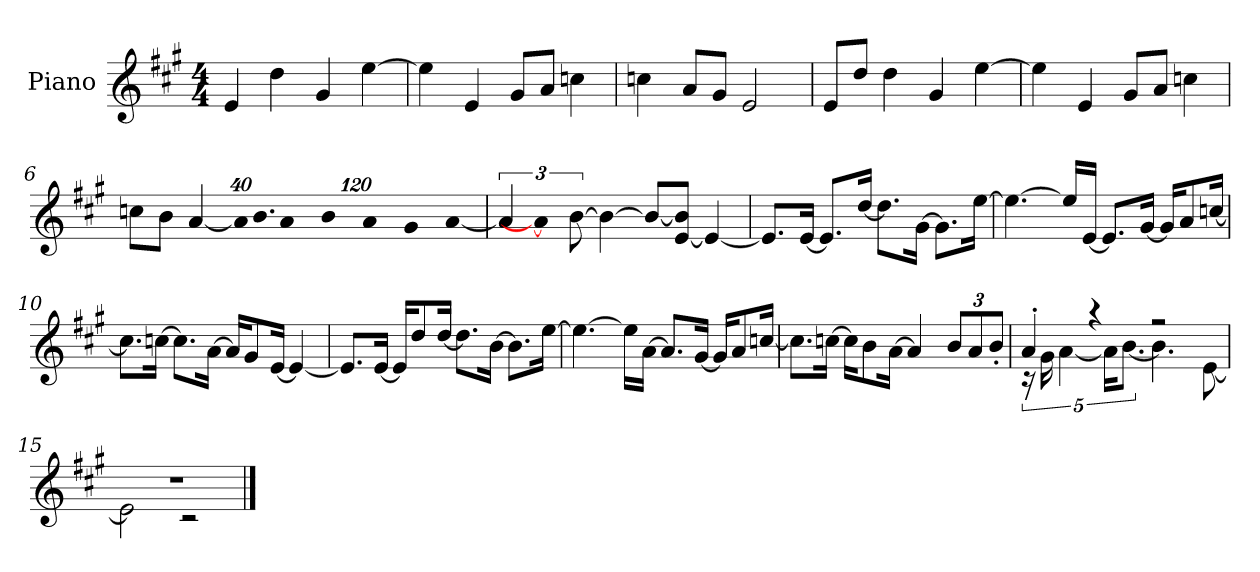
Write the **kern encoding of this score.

**kern
*part1
*staff1
*I"Piano
*I'P-no
*clefG2
*k[f#c#g#]
*M4/4
*MM90
=1
4e/
4dd\
4g#/
[4ee\
=2
4ee\]
4e/
8g#/L
8a/J
4ccn\
=3
4ccn\
8a/L
8g#/J
2e/
=4
8e/L
8dd/J
4dd\
4g#/
[4ee\
=5
4ee\]
4e/
8g#/L
8a/J
4ccn\
=6
8ccn\L
8b\J
[4a/
*Xbrackettup
!LO:N:vis=32
640%23a/KLL]
!LO:N:vis=16.
960%103b/
!LO:N:vis=16
1920%137a/
!LO:N:vis=16
1920%137b/
!LO:N:vis=16
1920%137a/
!LO:N:vis=32
640%23g#/K
[384%41a/J
!!LO:LB:g=z
=7
*brackettup
6a/]
1920a/_
[12b\
4b\_
8b/L_
[8e/ 8b/]J
4e/_
=8
8.e/L]
[16e/Jk
8.e/L]
[16dd/Jk
8.dd\L]
[16g#\Jk
8.g#\L]
[16ee\Jk
=9
4.ee\_
16ee/LL]
[16e/JJ
8.e/L]
[16g#/Jk
16g#/KL]
8a/
[16ccn/Jk
=10
8.cc\L]
[16ccn\Jk
8.cc\L]
[16a\Jk
16a/KL]
8g#/
[16e/Jk
4e/_
!!LO:LB:g=z
=11
8.e/L]
[16e/Jk
16e/KL]
8dd/
[16dd/Jk
8.dd\L]
[16b\Jk
8.b\L]
[16ee\Jk
=12
4.ee\_
16ee\LL]
[16a\JJ
8.a/L]
[16g#/Jk
16g#/KL]
8a/
[16ccn/Jk
=13
8.cc\L]
[16ccn\Jk
16cc\KL]
8b\
[16a\Jk
4a/]
*Xbrackettup
12b/L
12a/
12b'/J
=14
*^
*	*brackettup
4a'/	20r
.	20g#\
.	[5a\
4r	.
.	20a\KL]
.	[10.b\J
2r	4.b\]
.	[8e\
!!LO:LB:g=z	!!
=15	=15
1r	2e\]
.	2r
*v	*v
==
*-
